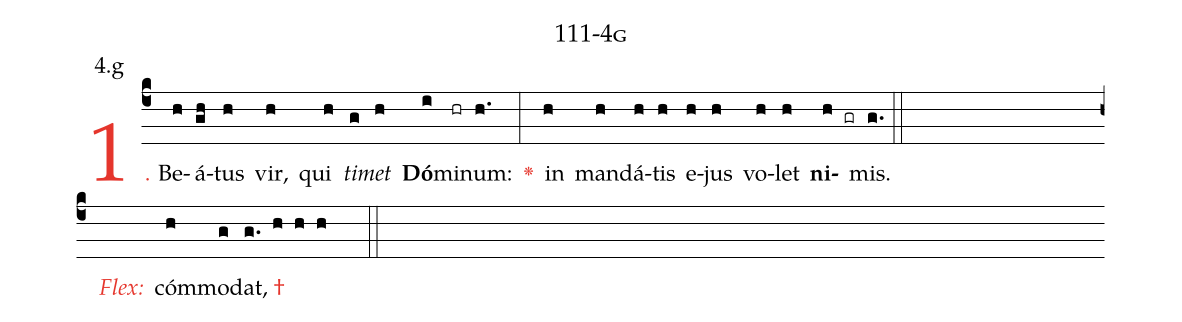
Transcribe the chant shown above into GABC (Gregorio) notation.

name: 111-4g;
annotation: 4.g;
%%
(c4)<c>1.</c> Be(h)á(gh)tus(h) vir,(h) qui(h) <i>ti</i>(g)<i>met</i>(h) <b>Dó</b>(i)mi(hr)num:(h.) <c><v>\greheightstar</v></c>(:) in(h) man(h)dá(h)tis(h) e(h)jus(h) vo(h)let(h) <b>ni</b>(h gr)mis.(g.) (::) (Z)
<c><i>Flex:</i></c>()  cóm(h)mo(g)dat, <c>†</c>(g. h h h  ::)

%E(h) u(h) o(h) u(h) a(h) e.(g.) (::)
